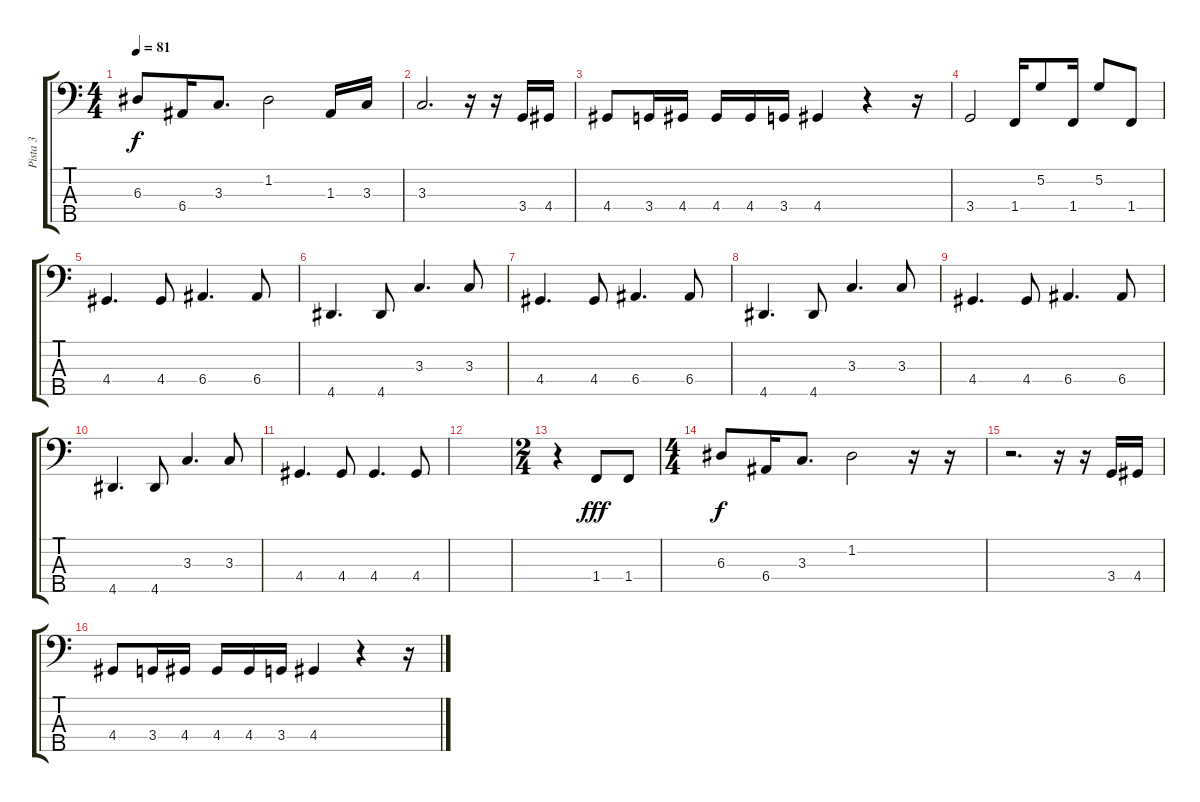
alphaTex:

\track ("Pista 3" "Pista 3") {instrument electricbassfinger}
\staff {score tabs}
\tuning (G2 D2 A1 E1 B0) {hide}
\ts (4 4)
\tempo 81
\clef f4
\ks c
6.3.8{dy f} 6.4.16 3.3.8{d} 1.2.2 1.3.16 3.3.16 |
3.3.2{d} r.16 r.16 3.4.16 4.4.16 |
4.4.8 3.4.16 4.4.16 4.4.16 4.4.16 3.4.16 4.4.4 r.4 r.16 |
3.4.2 1.4.16 5.2.8 1.4.16 5.2.8 1.4.8 |
4.4.4{d} 4.4.8 6.4.4{d} 6.4.8 |
4.5.4{d} 4.5.8 3.3.4{d} 3.3.8 |
4.4.4{d} 4.4.8 6.4.4{d} 6.4.8 |
4.5.4{d} 4.5.8 3.3.4{d} 3.3.8 |
4.4.4{d} 4.4.8 6.4.4{d} 6.4.8 |
4.5.4{d} 4.5.8 3.3.4{d} 3.3.8 |
4.4.4{d} 4.4.8 4.4.4{d} 4.4.8 |
|
\ts (2 4)
r.4 1.4.8{dy fff} 1.4.8 |
\ts (4 4)
6.3.8{dy f} 6.4.16 3.3.8{d} 1.2.2 r.16 r.16 |
r.2{d} r.16 r.16 3.4.16 4.4.16 |
4.4.8 3.4.16 4.4.16 4.4.16 4.4.16 3.4.16 4.4.4 r.4 r.16
